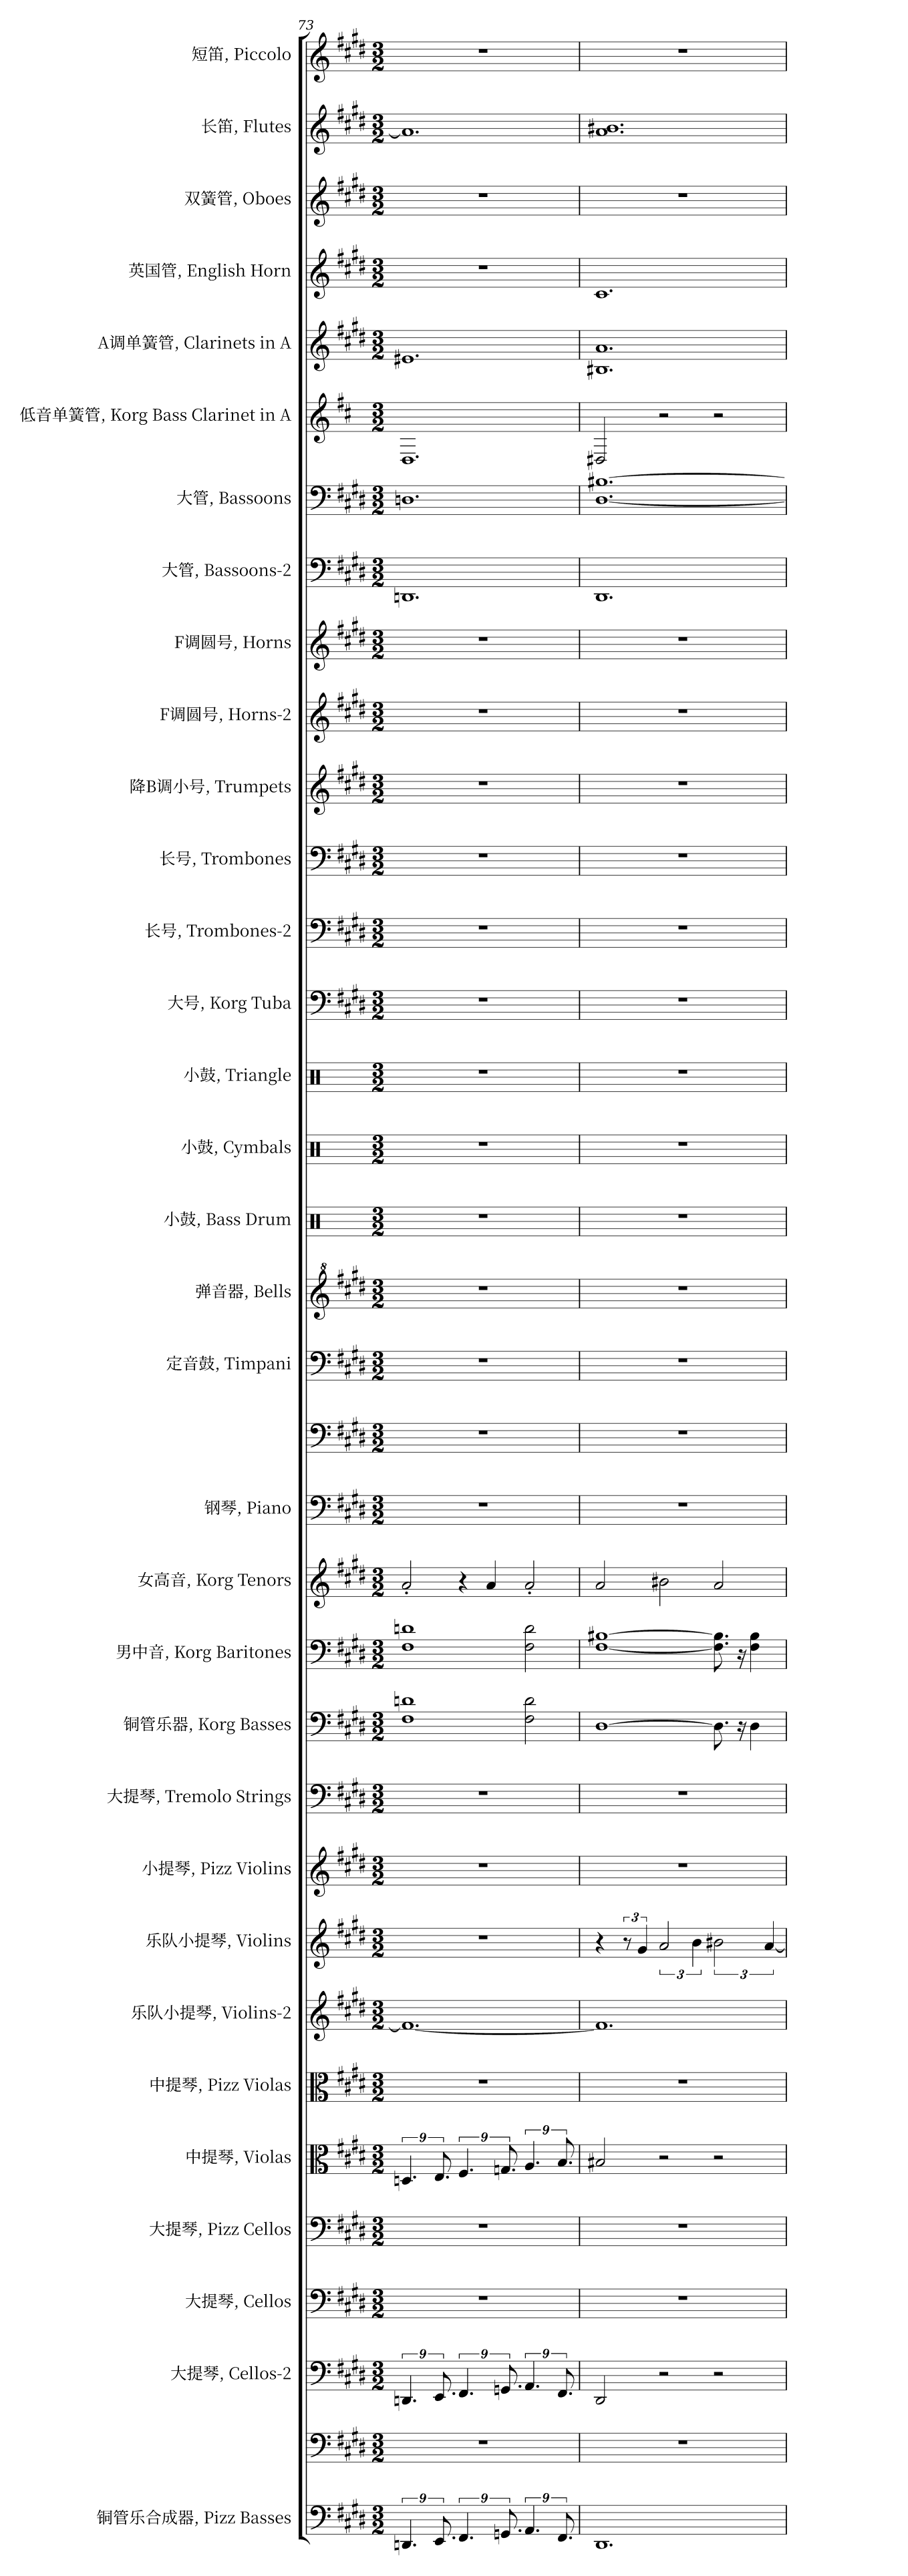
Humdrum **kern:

**kern	**kern	**kern	**kern	**kern	**kern	**kern	**kern	**kern	**kern	**kern	**kern	**kern	**kern	**kern	**kern	**kern	**kern	**kern	**kern	**kern	**kern	**kern	**kern	**kern	**kern	**kern	**kern	**kern	**kern	**kern	**kern	**kern	**kern	**kern
*part33	*part33	*part32	*part31	*part30	*part29	*part28	*part27	*part26	*part25	*part24	*part23	*part22	*part21	*part20	*part20	*part19	*part18	*part17	*part16	*part15	*part14	*part13	*part12	*part11	*part10	*part9	*part8	*part7	*part6	*part5	*part4	*part3	*part2	*part1
*staff35	*staff34	*staff33	*staff32	*staff31	*staff30	*staff29	*staff28	*staff27	*staff26	*staff25	*staff24	*staff23	*staff22	*staff21	*staff20	*staff19	*staff18	*staff17	*staff16	*staff15	*staff14	*staff13	*staff12	*staff11	*staff10	*staff9	*staff8	*staff7	*staff6	*staff5	*staff4	*staff3	*staff2	*staff1
*I"铜管乐合成器, Pizz Basses	*	*I"大提琴, Cellos-2	*I"大提琴, Cellos	*I"大提琴, Pizz Cellos	*I"中提琴, Violas	*I"中提琴, Pizz Violas	*I"乐队小提琴, Violins-2	*I"乐队小提琴, Violins	*I"小提琴, Pizz Violins	*I"大提琴, Tremolo Strings	*I"铜管乐器, Korg Basses	*I"男中音, Korg Baritones	*I"女高音, Korg Tenors	*I"钢琴, Piano	*	*I"定音鼓, Timpani	*I"弹音器, Bells	*I"小鼓, Bass Drum	*I"小鼓, Cymbals	*I"小鼓, Triangle	*I"大号, Korg Tuba	*I"长号, Trombones-2	*I"长号, Trombones	*I"降B调小号, Trumpets	*I"F调圆号, Horns-2	*I"F调圆号, Horns	*I"大管, Bassoons-2	*I"大管, Bassoons	*I"低音单簧管, Korg Bass Clarinet in A	*I"A调单簧管, Clarinets in A	*I"英国管, English Horn	*I"双簧管, Oboes	*I"长笛, Flutes	*I"短笛, Piccolo
*	*	*	*	*	*I'Vla.	*I'Vla.	*I'Vlns.	*I'Vlns.	*I'Vln.	*	*	*I'Bar.	*	*I'Pno.	*	*I'Timp.	*	*	*	*	*I'Tba.	*I'Tbn.	*I'Tbn.	*I'B♭ Tpt.	*I'F Hn.	*I'F Hn.	*I'Bsn.	*I'Bsn.	*I'B. Cl.	*I'A Cl.	*I'E. Hn.	*I'Ob.	*I'Fl.	*I'Picc.
!!LO:PB:g=z
*clefF4	*clefF4	*clefF4	*clefF4	*clefF4	*clefC3	*clefC3	*clefG2	*clefG2	*clefG2	*clefF4	*clefF4	*clefF4	*clefG2	*clefF4	*clefF4	*clefF4	*clefG^2	*clefX	*clefX	*clefX	*clefF4	*clefF4	*clefF4	*clefG2	*clefG2	*clefG2	*clefF4	*clefF4	*clefG2	*clefG2	*clefG2	*clefG2	*clefG2	*clefG2
*	*	*	*	*	*	*	*	*	*	*	*	*	*	*	*	*	*	*	*	*	*	*	*	*ITrd1c2	*ITrd4c7	*ITrd4c7	*	*	*ITrd8c14	*ITrd2c3	*ITrd4c7	*	*	*ITrd-7c-12
*k[f#c#g#d#]	*k[f#c#g#d#]	*k[f#c#g#d#]	*k[f#c#g#d#]	*k[f#c#g#d#]	*k[f#c#g#d#]	*k[f#c#g#d#]	*k[f#c#g#d#]	*k[f#c#g#d#]	*k[f#c#g#d#]	*k[f#c#g#d#]	*k[f#c#g#d#]	*k[f#c#g#d#]	*k[f#c#g#d#]	*k[f#c#g#d#]	*k[f#c#g#d#]	*k[f#c#g#d#]	*k[f#c#g#d#]	*k[]	*k[]	*k[]	*k[f#c#g#d#]	*k[f#c#g#d#]	*k[f#c#g#d#]	*k[f#c#]	*k[f#c#g#]	*k[f#c#g#]	*k[f#c#g#d#]	*k[f#c#g#d#]	*k[f#c#]	*k[f#c#g#d#a#e#b#]	*k[f#c#g#]	*k[f#c#g#d#]	*k[f#c#g#d#]	*k[f#c#g#d#]
*M3/2	*M3/2	*M3/2	*M3/2	*M3/2	*M3/2	*M3/2	*M3/2	*M3/2	*M3/2	*M3/2	*M3/2	*M3/2	*M3/2	*M3/2	*M3/2	*M3/2	*M3/2	*M3/2	*M3/2	*M3/2	*M3/2	*M3/2	*M3/2	*M3/2	*M3/2	*M3/2	*M3/2	*M3/2	*M3/2	*M3/2	*M3/2	*M3/2	*M3/2	*M3/2
=73	=73	=73	=73	=73	=73	=73	=73	=73	=73	=73	=73	=73	=73	=73	=73	=73	=73	=73	=73	=73	=73	=73	=73	=73	=73	=73	=73	=73	=73	=73	=73	=73	=73	=73
9%2.DDn/	1.r	9%2.DDn/	1.r	1.r	9%2.Dn/	1.r	1.f#_	1.r	1.r	1.r	1F# 1dn	1F# 1dn	2a'/	1.r	1.r	1.r	1.r	1.r	1.r	1.r	1.r	1.r	1.r	1.r	1.r	1.r	1.DDn	1.Dn	1.DD	1.c##X	1.r	1.r	1.a]	1.r
9.EE/	.	9.EE/	.	.	9.E/	.	.	.	.	.	.	.	.	.	.	.	.	.	.	.	.	.	.	.	.	.	.	.	.	.	.	.	.	.
9%2.FF#/	.	9%2.FF#/	.	.	9%2.F#/	.	.	.	.	.	.	.	4r	.	.	.	.	.	.	.	.	.	.	.	.	.	.	.	.	.	.	.	.	.
.	.	.	.	.	.	.	.	.	.	.	.	.	4a/	.	.	.	.	.	.	.	.	.	.	.	.	.	.	.	.	.	.	.	.	.
9.GGn/	.	9.GGn/	.	.	9.Gn/	.	.	.	.	.	.	.	.	.	.	.	.	.	.	.	.	.	.	.	.	.	.	.	.	.	.	.	.	.
9%2.AA/	.	9%2.AA/	.	.	9%2.A/	.	.	.	.	.	2F#\ 2d\	2F#\ 2d\	2a'/	.	.	.	.	.	.	.	.	.	.	.	.	.	.	.	.	.	.	.	.	.
9.FF#/	.	9.FF#/	.	.	9.B/	.	.	.	.	.	.	.	.	.	.	.	.	.	.	.	.	.	.	.	.	.	.	.	.	.	.	.	.	.
=74	=74	=74	=74	=74	=74	=74	=74	=74	=74	=74	=74	=74	=74	=74	=74	=74	=74	=74	=74	=74	=74	=74	=74	=74	=74	=74	=74	=74	=74	=74	=74	=74	=74	=74
1.DD#	1.r	2DD#/	1.r	1.r	2B#X/	1.r	1.f#]	4r	1.r	1.r	[1D#	[1F# [1B#X	2a/	1.r	1.r	1.r	1.r	1.r	1.r	1.r	1.r	1.r	1.r	1.r	1.r	1.r	1.DD#	[1.D# [1.B#X	2DD#X/	1.G##X 1.f#	1.F#	1.r	1.a 1.b#X	1.r
.	.	.	.	.	.	.	.	12r	.	.	.	.	.	.	.	.	.	.	.	.	.	.	.	.	.	.	.	.	.	.	.	.	.	.
.	.	.	.	.	.	.	.	6g#/	.	.	.	.	.	.	.	.	.	.	.	.	.	.	.	.	.	.	.	.	.	.	.	.	.	.
.	.	2r	.	.	2r	.	.	3a/	.	.	.	.	2b#X\	.	.	.	.	.	.	.	.	.	.	.	.	.	.	.	2r	.	.	.	.	.
.	.	.	.	.	.	.	.	6b\	.	.	.	.	.	.	.	.	.	.	.	.	.	.	.	.	.	.	.	.	.	.	.	.	.	.
.	.	2r	.	.	2r	.	.	3b#X\	.	.	8.D#\]	8.F#\] 8.B#\]	2a/	.	.	.	.	.	.	.	.	.	.	.	.	.	.	.	2r	.	.	.	.	.
.	.	.	.	.	.	.	.	.	.	.	16r	16r	.	.	.	.	.	.	.	.	.	.	.	.	.	.	.	.	.	.	.	.	.	.
.	.	.	.	.	.	.	.	.	.	.	4D#\	4F#\ 4B#\	.	.	.	.	.	.	.	.	.	.	.	.	.	.	.	.	.	.	.	.	.	.
.	.	.	.	.	.	.	.	[6a/	.	.	.	.	.	.	.	.	.	.	.	.	.	.	.	.	.	.	.	.	.	.	.	.	.	.
=	=	=	=	=	=	=	=	=	=	=	=	=	=	=	=	=	=	=	=	=	=	=	=	=	=	=	=	=	=	=	=	=	=	=
*-	*-	*-	*-	*-	*-	*-	*-	*-	*-	*-	*-	*-	*-	*-	*-	*-	*-	*-	*-	*-	*-	*-	*-	*-	*-	*-	*-	*-	*-	*-	*-	*-	*-	*-
